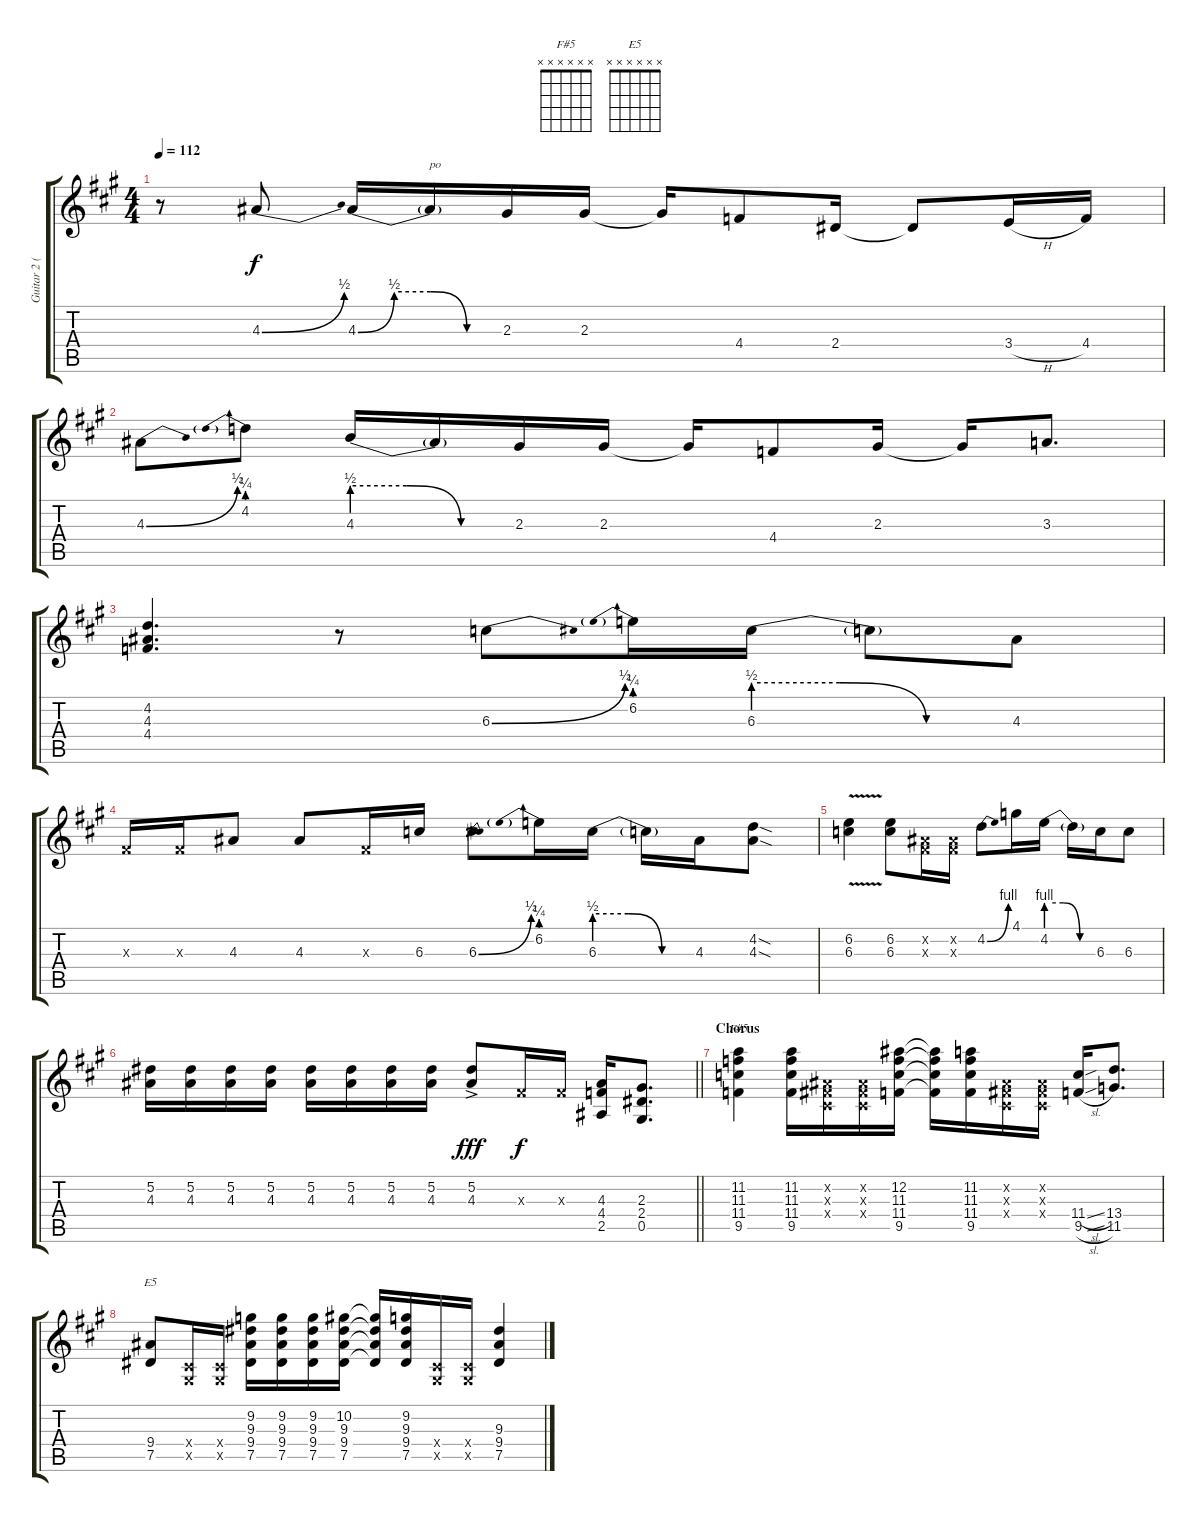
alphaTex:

\track ("Guitar 2 (Izzy)" "Guitar 2 (") {instrument overdrivenguitar}
\staff {score tabs}
\tuning (Eb4 Bb3 Gb3 Db3 Ab2 Eb2) {hide}
\chord ("F#5" x x x x x x)
\chord ("E5" x x x x x x)
\ts (4 4)
\tempo 112
\clef g2
\ks f#minor
r.8{dy mp} 4.3{be (bend 0 0 60 2)}.8{dy f} 4.3{be (custom 0 0 15 2 30 2 45 0 60 0)}.16 4.3{t}.16{txt "po"} 2.3.16 2.3.16 2.3{t}.16 4.4.8 2.4.16 2.4{t}.8 3.4{h}.16 4.4.16 |
4.3{be (bend 0 0 60 2)}.8 4.2{be (prebend 0 1 60 1)}.8 4.3{be (custom 0 2 20 2 40 0 60 0)}.16 4.3{t}.16 2.3.16 2.3.16 2.3{t}.16 4.4.8 2.3.16 2.3{t}.16 3.3.8{d} |
(4.2 4.3 4.4).4{d} r.8 6.3{be (bend 0 0 60 2)}.8 6.2{be (prebend 0 1 60 1)}.16 6.3{be (custom 0 2 20 2 40 0 60 0)}.16 6.3{t}.8 4.3.8 |
0.3{x}.16 0.3{x}.16 4.3.8 4.3.8 0.3{x}.16 6.3.16 6.3{be (bend 0 0 60 2)}.8 6.2{be (prebend 0 1 60 1)}.16 6.3{be (custom 0 2 20 2 40 0 60 0)}.16 6.3{t}.16 4.3.16 (4.2{sod} 4.3{sod}).8 |
(6.2{v} 6.3{v}).4 (6.2 6.3).8 (0.2{x} 0.3{x}).16 (0.2{x} 0.3{x}).16 4.2{be (bend 0 0 60 4)}.8 4.1.16 4.2{be (custom 0 4 20 4 40 0 60 0)}.16 4.2{t}.16 6.3.16 6.3.8 |
\barLineRight lightlight
(5.2 4.3).16 (5.2 4.3).16 (5.2 4.3).16 (5.2 4.3).16 (5.2 4.3).16 (5.2 4.3).16 (5.2 4.3).16 (5.2 4.3).16 (5.2{ac} 4.3{ac}).8{dy fff} 0.3{x}.16{dy f} 0.3{x}.16 (4.3 4.4 2.5).16 (2.3 2.4 0.5).8{d} |
\section ("" "Chorus")
(11.2 11.3 11.4 9.5).4{ch "F#5"} (11.2 11.3 11.4 9.5).16 (0.2{x} 0.3{x} 0.4{x}).16 (0.2{x} 0.3{x} 0.4{x}).16 (12.2 11.3 11.4 9.5).16 (12.2{t} 11.3{t} 11.4{t} 9.5{t}).16 (11.2 11.3 11.4 9.5).16 (0.2{x} 0.3{x} 0.4{x}).16 (0.2{x} 0.3{x} 0.4{x}).16 (11.4{sl} 9.5{sl}).16 (13.4 11.5).8{d} |
(9.4 7.5).8{ch "E5"} (0.4{x} 0.5{x}).16 (0.4{x} 0.5{x}).16 (9.2 9.3 9.4 7.5).16 (9.2 9.3 9.4 7.5).16 (9.2 9.3 9.4 7.5).16 (10.2 9.3 9.4 7.5).16 (10.2{t} 9.3{t} 9.4{t} 7.5{t}).16 (9.2 9.3 9.4 7.5).16 (0.4{x} 0.5{x}).16 (0.4{x} 0.5{x}).16 (9.3 9.4 7.5).4
